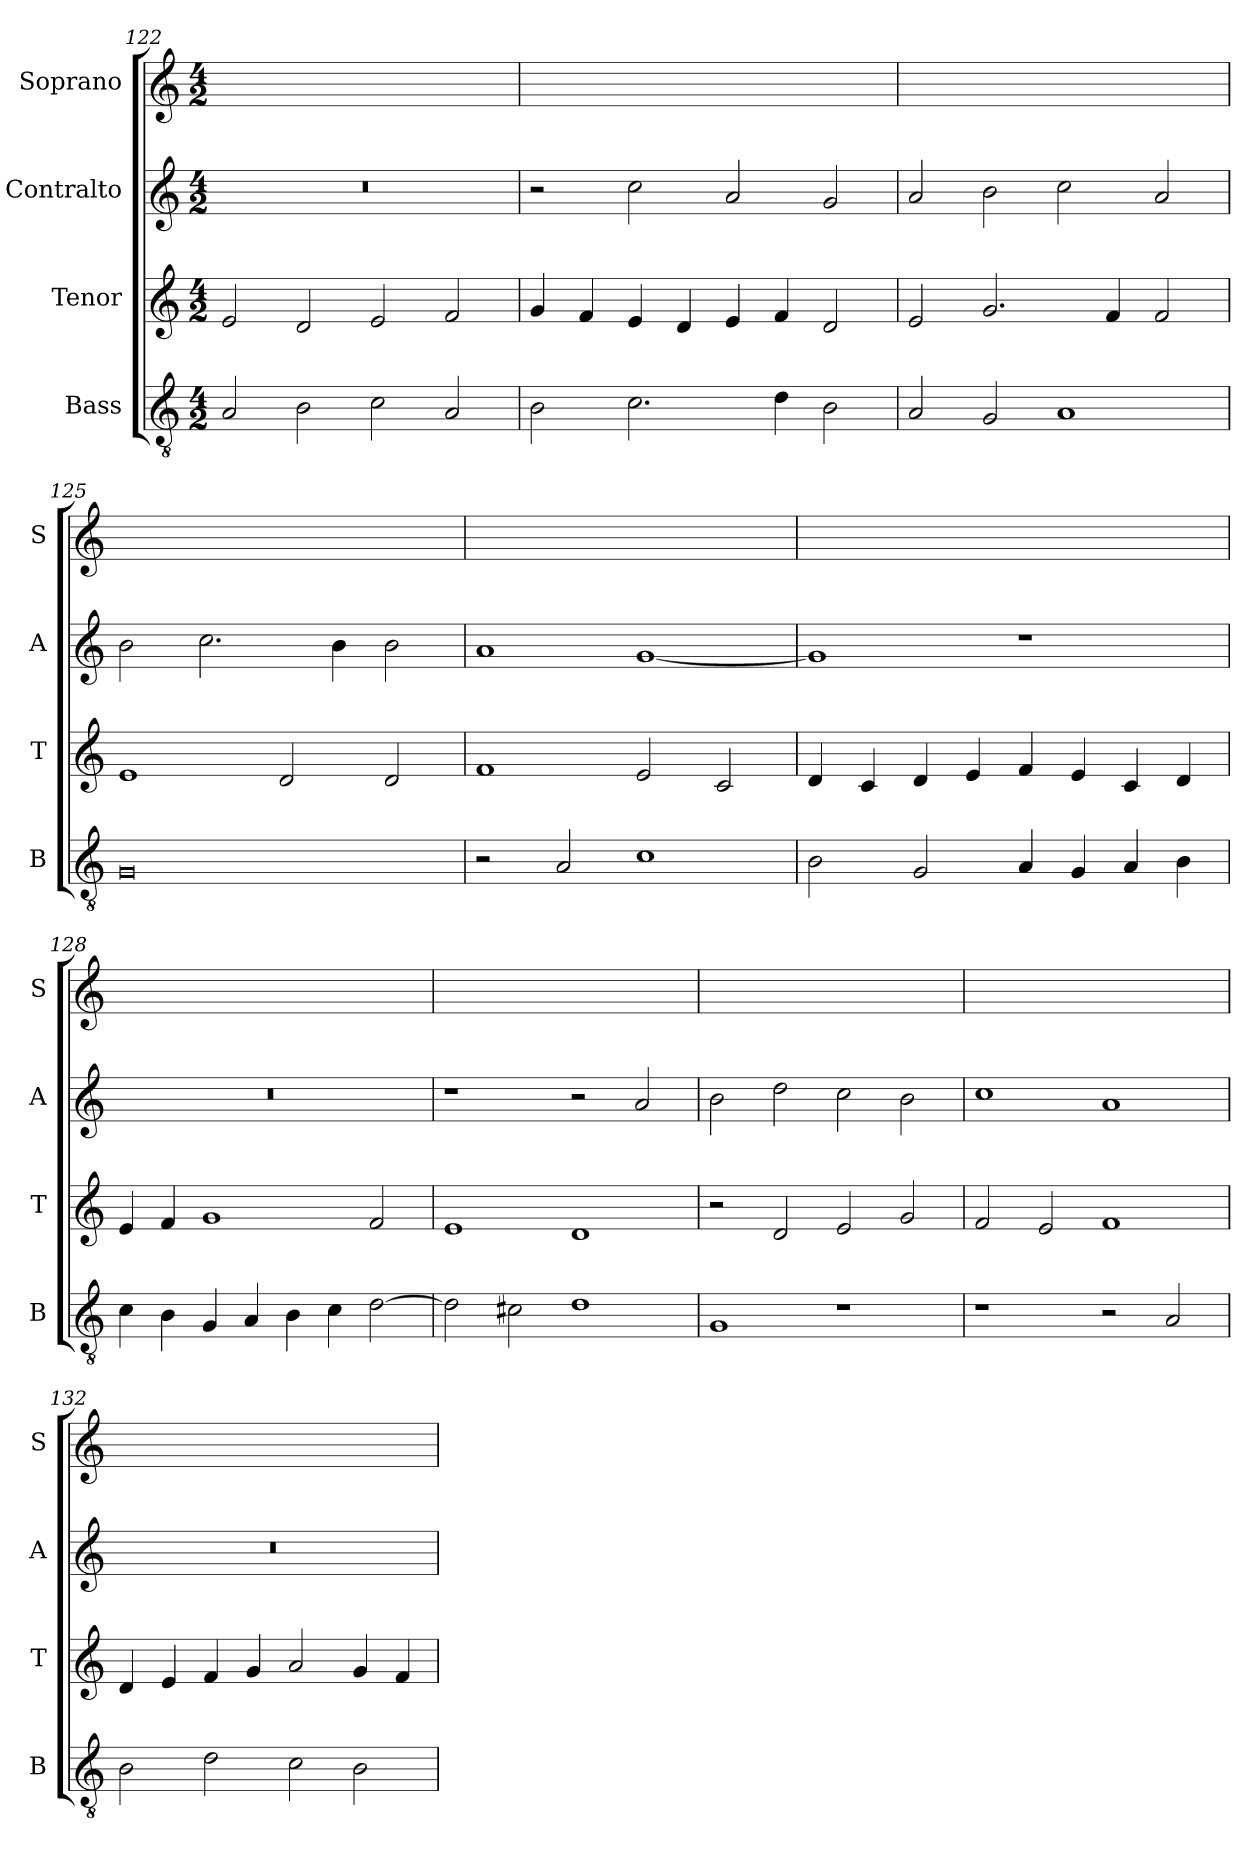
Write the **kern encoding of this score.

**kern	**kern	**kern	**kern
*part4	*part3	*part2	*part1
*staff4	*staff3	*staff2	*staff1
*I"Bass	*I"Tenor	*I"Contralto	*I"Soprano
*I'B	*I'T	*I'A	*I'S
*clefGv2	*clefG2	*clefG2	*clefG2
*k[]	*k[]	*k[]	*k[]
*E:phr	*E:phr	*E:phr	*E:phr
*M4/2	*M4/2	*M4/2	*M4/2
=122	=122	=122	=122
2A	2e	0r	0ryy
2B	2d	.	.
2c	2e	.	.
2A	2f	.	.
=123	=123	=123	=123
2B	4g	2r	0ryy
.	4f	.	.
2.c	4e	2cc	.
.	4d	.	.
.	4e	2a	.
4d	4f	.	.
2B	2d	2g	.
=124	=124	=124	=124
2A	2e	2a	0ryy
2G	2.g	2b	.
1A	.	2cc	.
.	4f	.	.
.	2f	2a	.
=125	=125	=125	=125
0G	1e	2b	0ryy
.	.	2.cc	.
.	2d	.	.
.	.	4b	.
.	2d	2b	.
=126	=126	=126	=126
2r	1f	1a	0ryy
2A	.	.	.
1c	2e	[1g	.
.	2c	.	.
=127	=127	=127	=127
2B	4d	1g]	0ryy
.	4c	.	.
2G	4d	.	.
.	4e	.	.
4A	4f	1r	.
4G	4e	.	.
4A	4c	.	.
4B	4d	.	.
=128	=128	=128	=128
4c	4e	0r	0ryy
4B	4f	.	.
4G	1g	.	.
4A	.	.	.
4B	.	.	.
4c	.	.	.
[2d	2f	.	.
=129	=129	=129	=129
2d]	1e	1r	0ryy
2c#X	.	.	.
1d	1d	2r	.
.	.	2a	.
=130	=130	=130	=130
1G	2r	2b	0ryy
.	2d	2dd	.
1r	2e	2cc	.
.	2g	2b	.
=131	=131	=131	=131
1r	2f	1cc	0ryy
.	2e	.	.
2r	1f	1a	.
2A	.	.	.
=132	=132	=132	=132
2B	4d	0r	0ryy
.	4e	.	.
2d	4f	.	.
.	4g	.	.
2c	2a	.	.
2B	4g	.	.
.	4f	.	.
=	=	=	=
*-	*-	*-	*-
